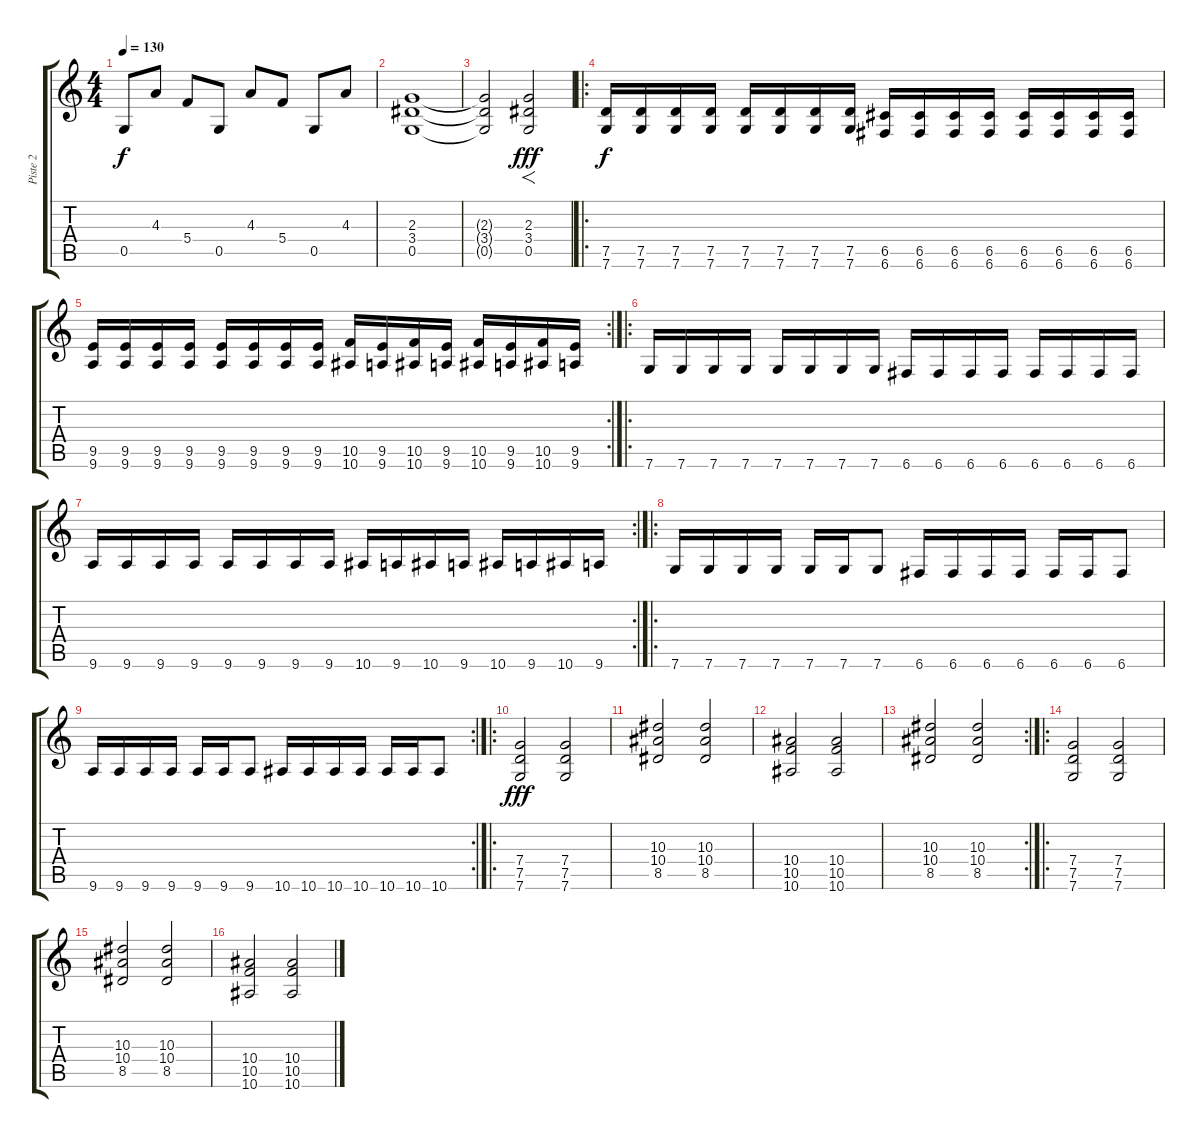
\track ("Piste 2" "Piste 2") {instrument distortionguitar}
\staff {score tabs}
\tuning (D4 A3 F3 C3 G2 C2) {hide}
\ts (4 4)
\tempo 130
\clef g2
\ks c
0.5.8{dy f} 4.3.8 5.4.8 0.5.8 4.3.8 5.4.8 0.5.8 4.3.8 |
(2.3 3.4 0.5).1 |
(2.3{t} 3.4{t} 0.5{t}).2{volume 0} (2.3 3.4 0.5).2{f dy fff volume 12} |
\ro
(7.5 7.6).16{dy f} (7.5 7.6).16 (7.5 7.6).16 (7.5 7.6).16 (7.5 7.6).16 (7.5 7.6).16 (7.5 7.6).16 (7.5 7.6).16 (6.5 6.6).16 (6.5 6.6).16 (6.5 6.6).16 (6.5 6.6).16 (6.5 6.6).16 (6.5 6.6).16 (6.5 6.6).16 (6.5 6.6).16 |
\rc 2
(9.5 9.6).16 (9.5 9.6).16 (9.5 9.6).16 (9.5 9.6).16 (9.5 9.6).16 (9.5 9.6).16 (9.5 9.6).16 (9.5 9.6).16 (10.5 10.6).16 (9.5 9.6).16 (10.5 10.6).16 (9.5 9.6).16 (10.5 10.6).16 (9.5 9.6).16 (10.5 10.6).16 (9.5 9.6).16 |
\ro
7.6.16 7.6.16 7.6.16 7.6.16 7.6.16 7.6.16 7.6.16 7.6.16 6.6.16 6.6.16 6.6.16 6.6.16 6.6.16 6.6.16 6.6.16 6.6.16 |
\rc 2
9.6.16 9.6.16 9.6.16 9.6.16 9.6.16 9.6.16 9.6.16 9.6.16 10.6.16 9.6.16 10.6.16 9.6.16 10.6.16 9.6.16 10.6.16 9.6.16 |
\ro
7.6.16 7.6.16 7.6.16 7.6.16 7.6.16 7.6.16 7.6.8 6.6.16 6.6.16 6.6.16 6.6.16 6.6.16 6.6.16 6.6.8 |
\rc 2
9.6.16 9.6.16 9.6.16 9.6.16 9.6.16 9.6.16 9.6.8 10.6.16 10.6.16 10.6.16 10.6.16 10.6.16 10.6.16 10.6.8 |
\ro
(7.4 7.5 7.6).2{dy fff} (7.4 7.5 7.6).2 |
(10.3 10.4 8.5).2 (10.3 10.4 8.5).2 |
(10.4 10.5 10.6).2 (10.4 10.5 10.6).2 |
\rc 2
(10.3 10.4 8.5).2 (10.3 10.4 8.5).2 |
\ro
(7.4 7.5 7.6).2 (7.4 7.5 7.6).2 |
(10.3 10.4 8.5).2 (10.3 10.4 8.5).2 |
(10.4 10.5 10.6).2 (10.4 10.5 10.6).2
